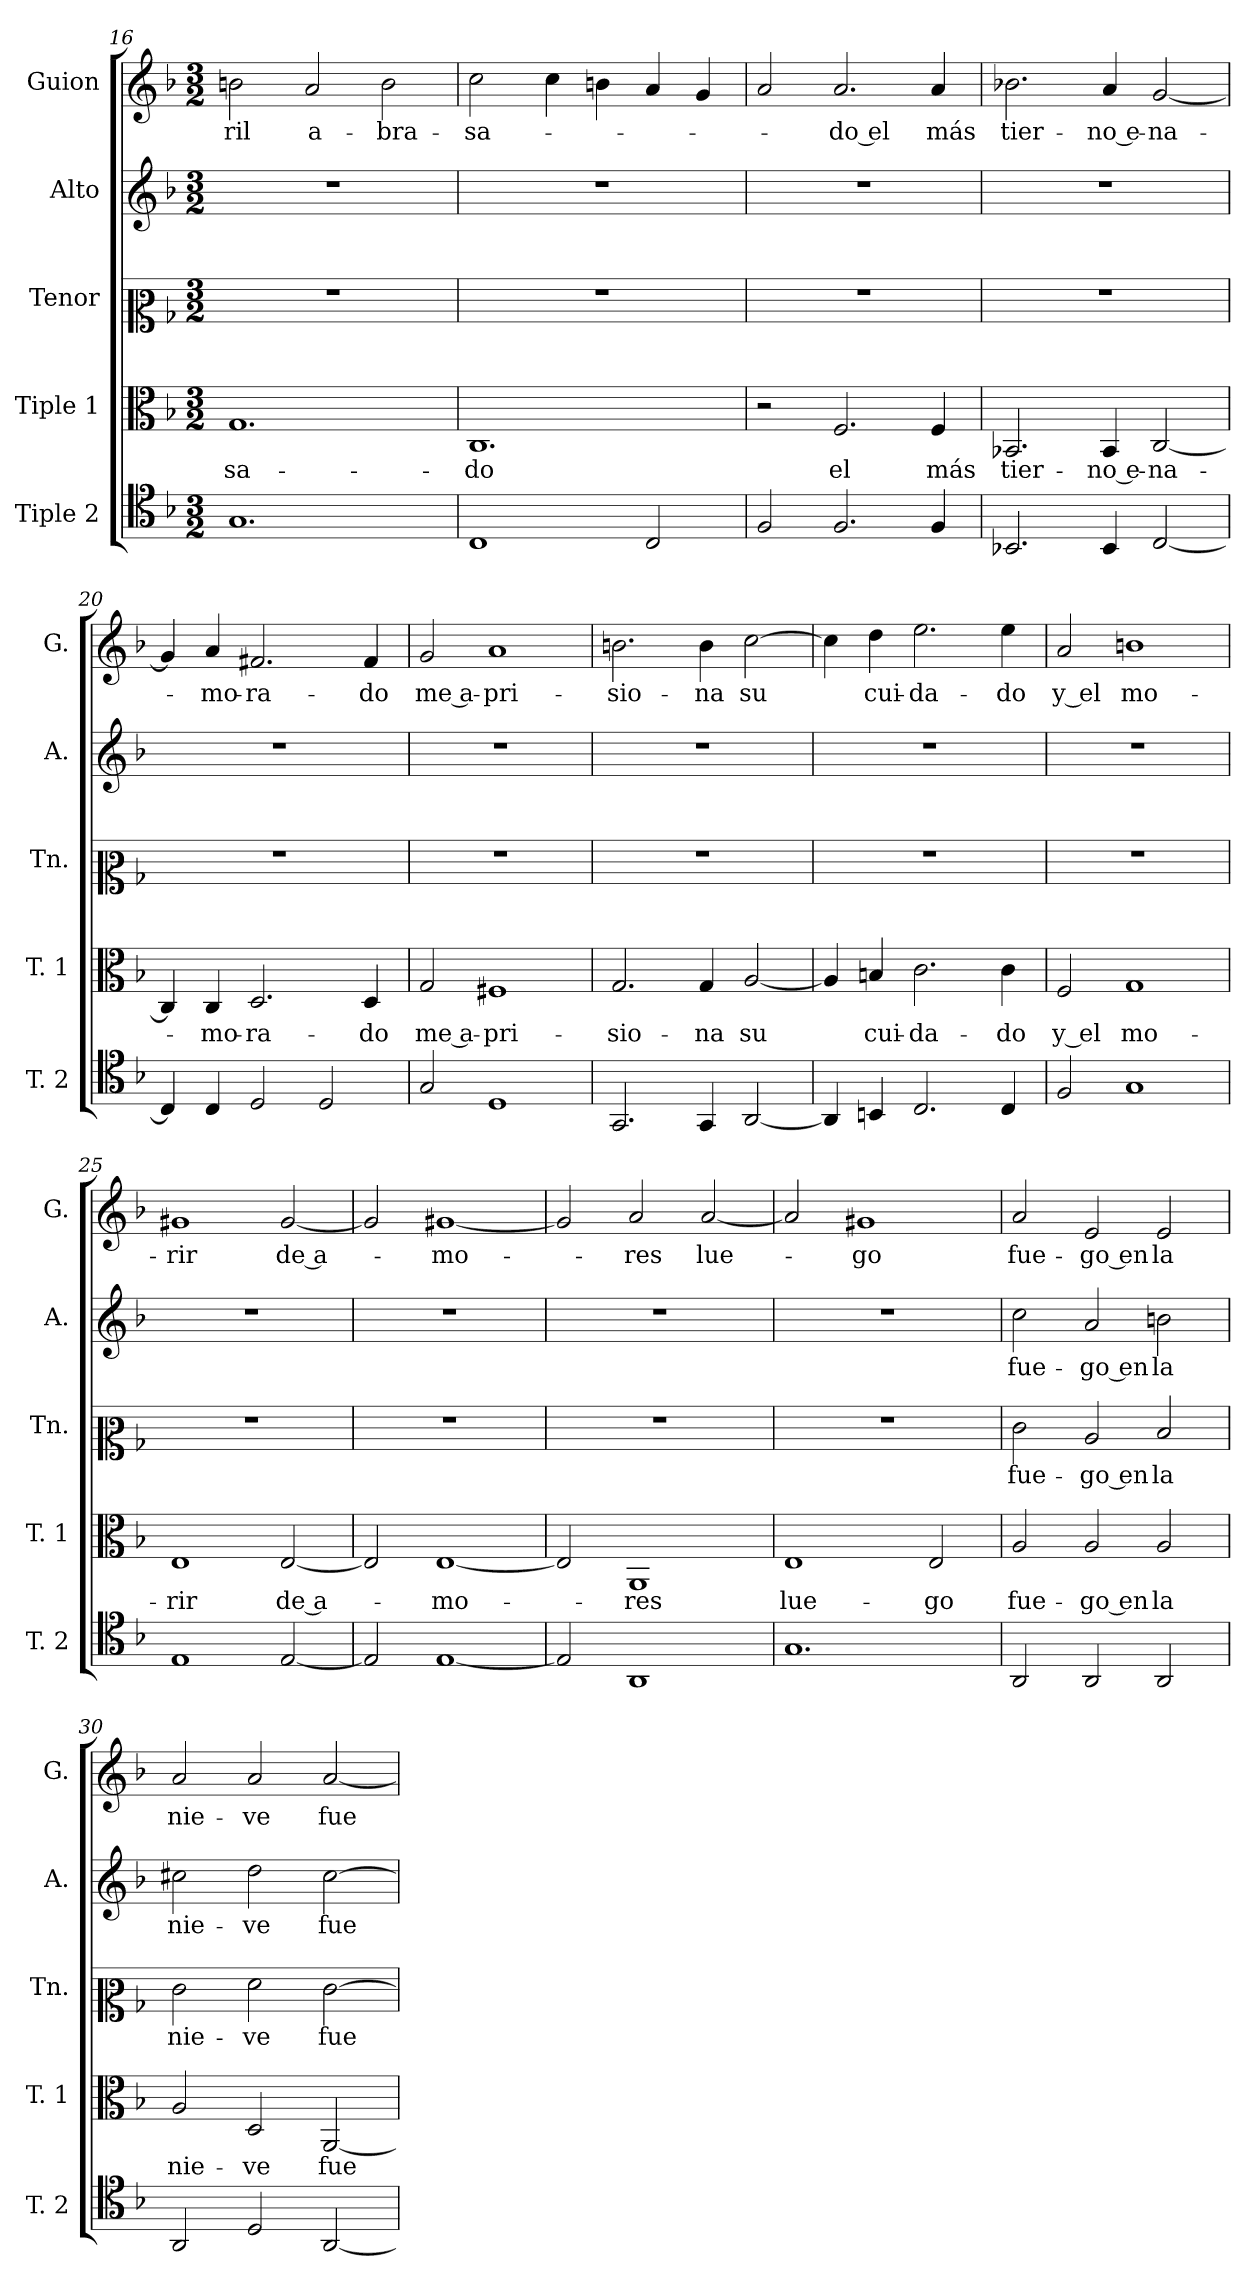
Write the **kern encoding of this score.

**kern	**kern	**text	**kern	**text	**kern	**text	**kern	**text
*part5	*part4	*part4	*part3	*part3	*part2	*part2	*part1	*part1
*staff5	*staff4	*staff4	*staff3	*staff3	*staff2	*staff2	*staff1	*staff1
*I"Tiple 2	*I"Tiple 1	*	*I"Tenor	*	*I"Alto	*	*I"Guion	*
*I'T. 2	*I'T. 1	*	*I'Tn.	*	*I'A.	*	*I'G.	*
*clefC4	*clefC3	*	*clefC2	*	*clefG2	*	*clefG2	*
*k[b-]	*k[b-]	*	*k[b-]	*	*k[b-]	*	*k[b-]	*
*M3/2	*M3/2	*	*M3/2	*	*M3/2	*	*M3/2	*
=16	=16	=16	=16	=16	=16	=16	=16	=16
1.G	1.G	-sa-	1.r	.	1.r	.	2b	-ril
.	.	.	.	.	.	.	2a	a-
.	.	.	.	.	.	.	2b	-bra-
=17	=17	=17	=17	=17	=17	=17	=17	=17
1C	1.C	-do	1.r	.	1.r	.	2cc	-sa-
.	.	.	.	.	.	.	4cc	.
.	.	.	.	.	.	.	4b	.
2C	.	.	.	.	.	.	4a	.
.	.	.	.	.	.	.	4g	.
!!LO:LB:g=z
=18	=18	=18	=18	=18	=18	=18	=18	=18
2F	2r	.	1.r	.	1.r	.	2a	.
2.F	2.F	el	.	.	.	.	2.a	-do el
4F	4F	más	.	.	.	.	4a	más
=19	=19	=19	=19	=19	=19	=19	=19	=19
2.BB-X	2.BB-X	tier-	1.r	.	1.r	.	2.b-X	tier-
4BB-	4BB-	-no e-	.	.	.	.	4a	-no e-
[2C	[2C	-na-	.	.	.	.	[2g	-na-
=20	=20	=20	=20	=20	=20	=20	=20	=20
4C]	4C]	.	1.r	.	1.r	.	4g]	.
4C	4C	-mo-	.	.	.	.	4a	-mo-
2D	2.D	-ra-	.	.	.	.	2.f#X	-ra-
2D	.	.	.	.	.	.	.	.
.	4D	-do	.	.	.	.	4f#	-do
=21	=21	=21	=21	=21	=21	=21	=21	=21
2G	2G	me a-	1.r	.	1.r	.	2g	me a-
1D	1F#X	-pri-	.	.	.	.	1a	-pri-
=22	=22	=22	=22	=22	=22	=22	=22	=22
2.GG	2.G	-sio-	1.r	.	1.r	.	2.b	-sio-
4GG	4G	-na	.	.	.	.	4b	-na
[2AA	[2A	su	.	.	.	.	[2cc	su
=23	=23	=23	=23	=23	=23	=23	=23	=23
4AA]	4A]	.	1.r	.	1.r	.	4cc]	.
4BB	4B	cui-	.	.	.	.	4dd	cui-
2.C	2.c	-da-	.	.	.	.	2.ee	-da-
4C	4c	-do	.	.	.	.	4ee	-do
!!LO:PB:g=z
=24	=24	=24	=24	=24	=24	=24	=24	=24
2F	2F	y el	1.r	.	1.r	.	2a	y el
1G	1G	mo-	.	.	.	.	1b	mo-
=25	=25	=25	=25	=25	=25	=25	=25	=25
1E	1E	-rir	1.r	.	1.r	.	1g#X	-rir
[2E	[2E	de a-	.	.	.	.	[2g#	de a-
=26	=26	=26	=26	=26	=26	=26	=26	=26
2E]	2E]	.	1.r	.	1.r	.	2g#]	.
[1E	[1E	-mo-	.	.	.	.	[1g#X	-mo-
=27	=27	=27	=27	=27	=27	=27	=27	=27
2E]	2E]	.	1.r	.	1.r	.	2g#]	.
1AA	1AA	-res	.	.	.	.	2a	-res
.	.	.	.	.	.	.	[2a	lue-
=28	=28	=28	=28	=28	=28	=28	=28	=28
1.G	1E	lue-	1.r	.	1.r	.	2a]	.
.	.	.	.	.	.	.	1g#X	-go
.	2E	-go	.	.	.	.	.	.
=29	=29	=29	=29	=29	=29	=29	=29	=29
2AA	2A	fue-	2e	fue-	2cc	fue-	2a	fue-
2AA	2A	-go en	2c	-go en	2a	-go en	2e	-go en
2AA	2A	la	2d	la	2b	la	2e	la
=30	=30	=30	=30	=30	=30	=30	=30	=30
2AA	2A	nie-	2e	nie-	2cc#X	nie-	2a	nie-
2D	2D	-ve	2f	-ve	2dd	-ve	2a	-ve
[2AA	[2AA	fue-	[2e	fue-	[2cc#	fue-	[2a	fue-
=	=	=	=	=	=	=	=	=
*-	*-	*-	*-	*-	*-	*-	*-	*-
